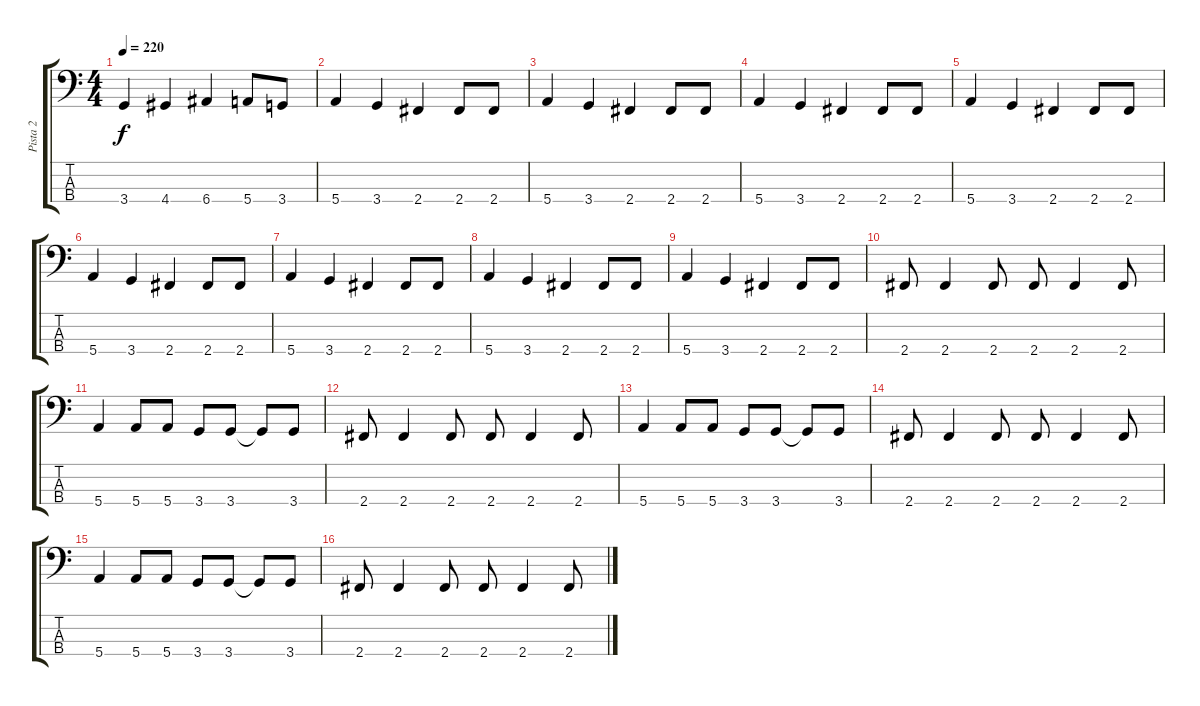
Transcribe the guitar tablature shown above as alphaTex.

\track ("Pista 2" "Pista 2") {instrument electricbasspick}
\staff {score tabs}
\tuning (G2 D2 A1 E1) {hide}
\ts (4 4)
\tempo 220
\clef f4
\ks c
3.4.4{dy f} 4.4.4 6.4.4 5.4.8 3.4.8 |
5.4.4 3.4.4 2.4.4 2.4.8 2.4.8 |
5.4.4 3.4.4 2.4.4 2.4.8 2.4.8 |
5.4.4 3.4.4 2.4.4 2.4.8 2.4.8 |
5.4.4 3.4.4 2.4.4 2.4.8 2.4.8 |
5.4.4 3.4.4 2.4.4 2.4.8 2.4.8 |
5.4.4 3.4.4 2.4.4 2.4.8 2.4.8 |
5.4.4 3.4.4 2.4.4 2.4.8 2.4.8 |
5.4.4 3.4.4 2.4.4 2.4.8 2.4.8 |
2.4.8 2.4.4 2.4.8 2.4.8 2.4.4 2.4.8 |
5.4.4 5.4.8 5.4.8 3.4.8 3.4.8 3.4{t}.8 3.4.8 |
2.4.8 2.4.4 2.4.8 2.4.8 2.4.4 2.4.8 |
5.4.4 5.4.8 5.4.8 3.4.8 3.4.8 3.4{t}.8 3.4.8 |
2.4.8 2.4.4 2.4.8 2.4.8 2.4.4 2.4.8 |
5.4.4 5.4.8 5.4.8 3.4.8 3.4.8 3.4{t}.8 3.4.8 |
2.4.8 2.4.4 2.4.8 2.4.8 2.4.4 2.4.8
